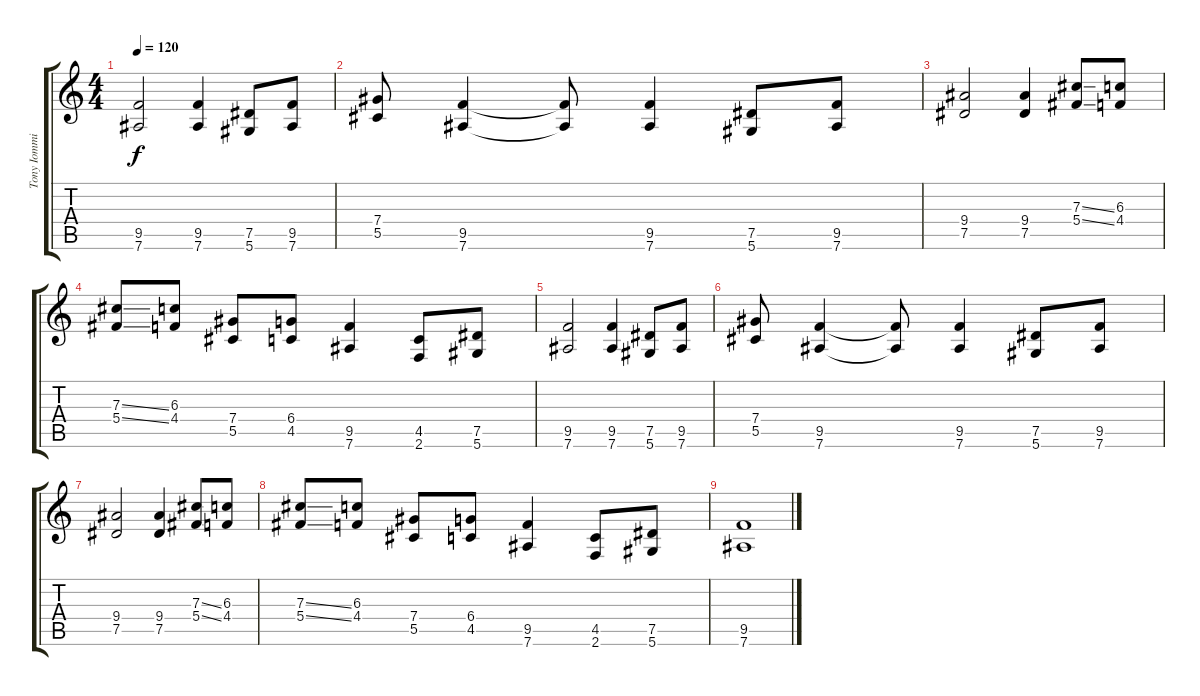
\track ("Tony Iommi" "Tony Iommi") {instrument distortionguitar}
\staff {score tabs}
\tuning (Eb4 Bb3 Gb3 Db3 Ab2 Eb2) {hide}
\ts (4 4)
\tempo 120
\clef g2
\ks c
(9.5 7.6).2{dy f} (9.5 7.6).4 (7.5 5.6).8 (9.5 7.6).8 |
(7.4 5.5).8 (9.5 7.6).4 (9.5{t} 7.6{t}).8 (9.5 7.6).4 (7.5 5.6).8 (9.5 7.6).8 |
(9.4 7.5).2 (9.4 7.5).4 (7.3{ss} 5.4{ss}).8 (6.3 4.4).8 |
(7.3{ss} 5.4{ss}).8 (6.3 4.4).8 (7.4 5.5).8 (6.4 4.5).8 (9.5 7.6).4 (4.5 2.6).8 (7.5 5.6).8 |
(9.5 7.6).2 (9.5 7.6).4 (7.5 5.6).8 (9.5 7.6).8 |
(7.4 5.5).8 (9.5 7.6).4 (9.5{t} 7.6{t}).8 (9.5 7.6).4 (7.5 5.6).8 (9.5 7.6).8 |
(9.4 7.5).2 (9.4 7.5).4 (7.3{ss} 5.4{ss}).8 (6.3 4.4).8 |
(7.3{ss} 5.4{ss}).8 (6.3 4.4).8 (7.4 5.5).8 (6.4 4.5).8 (9.5 7.6).4 (4.5 2.6).8 (7.5 5.6).8 |
(9.5 7.6).1
